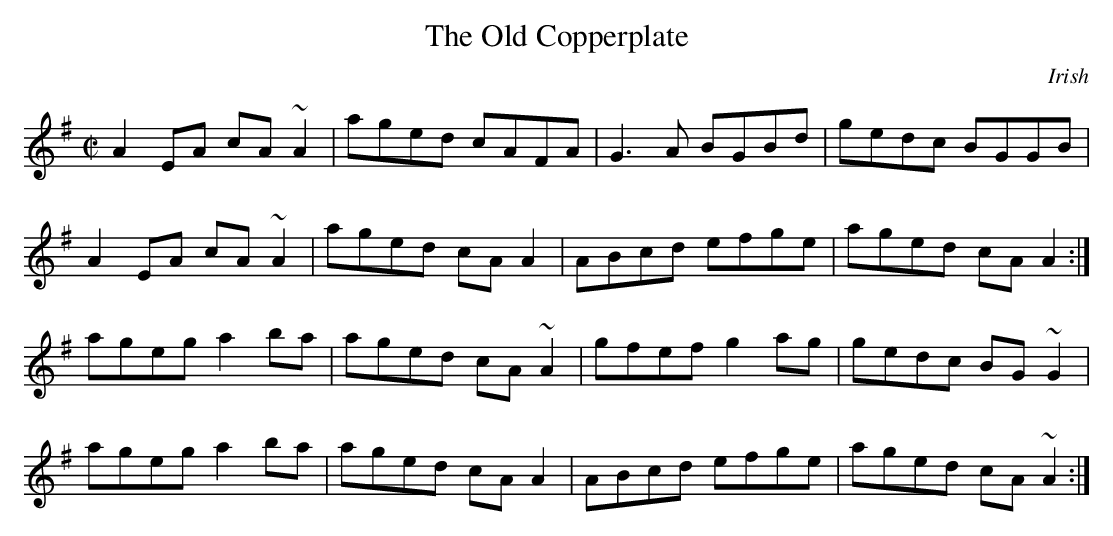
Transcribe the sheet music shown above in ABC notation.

X:1
T:The Old Copperplate
M:C|
K:G
A2 EA cA ~A2 | aged cAFA | G3 A BGBd | gedc BGGB |
A2 EA cA ~A2 | aged cA A2 | ABcd efge | aged cA A2 :|
ageg a2 ba | aged cA ~A2 | gfef g2 ag | gedc BG ~G2 |
ageg a2 ba | aged cA A2 | ABcd efge | aged cA ~A2 :|
